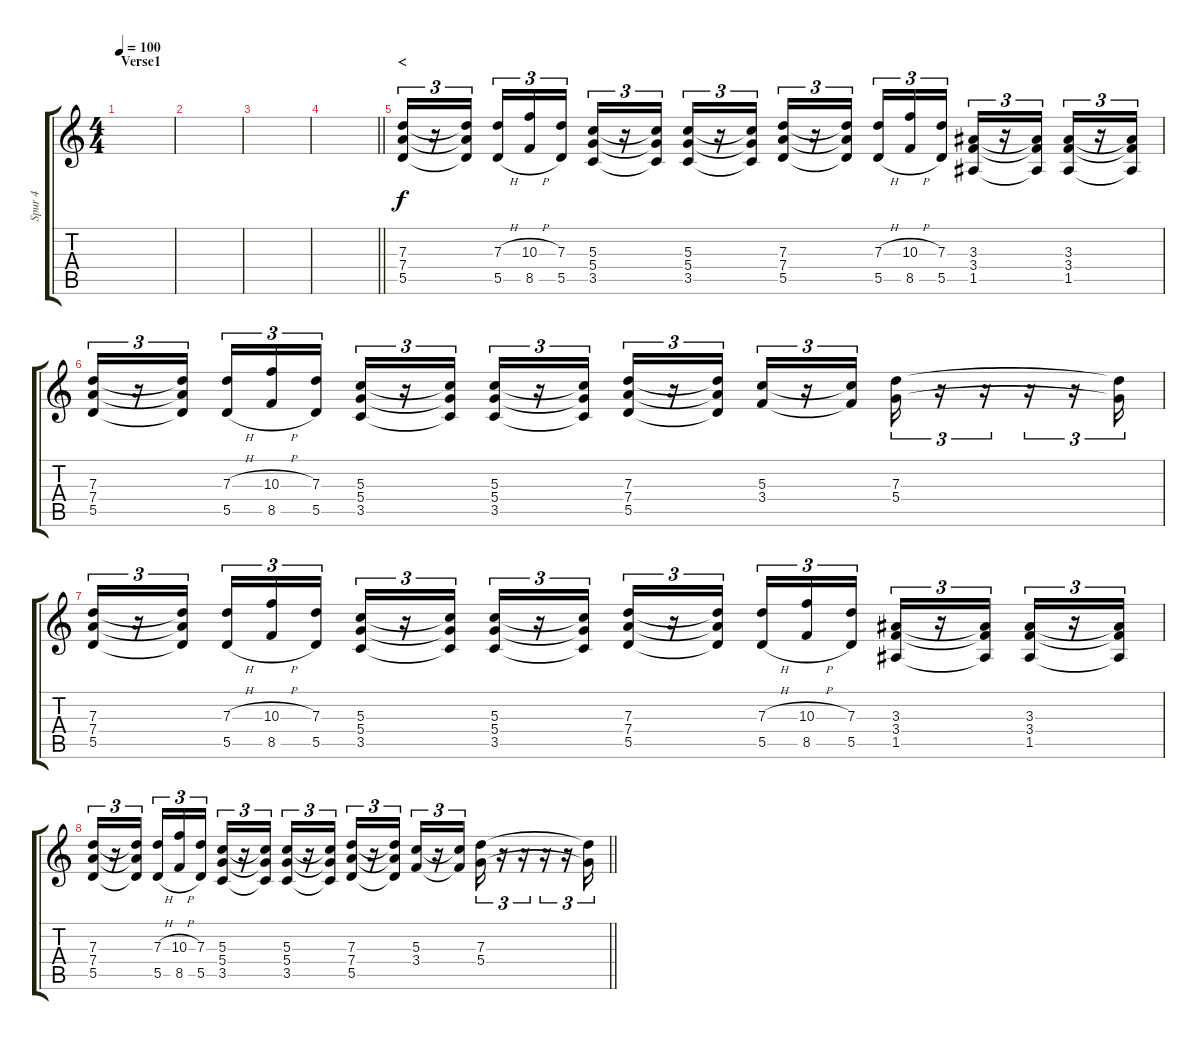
\track ("Spur 4" "Spur 4") {instrument distortionguitar}
\staff {score tabs}
\tuning (E4 B3 G3 D3 A2 E2) {hide}
\ts (4 4)
\section ("" "Verse1")
\tempo 100
\clef g2
\ks c
|
|
|
\barLineRight lightlight
|
\section ("" "<")
(7.3 7.4 5.5).16{tu (3 2)} r.16{tu (3 2)} (7.3{t} 7.4{t} 5.5{t}).16{tu (3 2) beam splitsecondary} (7.3{h} 5.5{h}).16{tu (3 2)} (10.3{h} 8.5{h}).16{tu (3 2)} (7.3 5.5).16{tu (3 2)} (5.3 5.4 3.5).16{tu (3 2)} r.16{tu (3 2)} (5.3{t} 5.4{t} 3.5{t}).16{tu (3 2)} (5.3 5.4 3.5).16{tu (3 2)} r.16{tu (3 2)} (5.3{t} 5.4{t} 3.5{t}).16{tu (3 2)} (7.3 7.4 5.5).16{tu (3 2)} r.16{tu (3 2)} (7.3{t} 7.4{t} 5.5{t}).16{tu (3 2) beam splitsecondary} (7.3{h} 5.5{h}).16{tu (3 2)} (10.3{h} 8.5{h}).16{tu (3 2)} (7.3 5.5).16{tu (3 2)} (3.3 3.4 1.5).16{tu (3 2)} r.16{tu (3 2)} (3.3{t} 3.4{t} 1.5{t}).16{tu (3 2)} (3.3 3.4 1.5).16{tu (3 2)} r.16{tu (3 2)} (3.3{t} 3.4{t} 1.5{t}).16{tu (3 2)} |
(7.3 7.4 5.5).16{tu (3 2)} r.16{tu (3 2)} (7.3{t} 7.4{t} 5.5{t}).16{tu (3 2) beam splitsecondary} (7.3{h} 5.5{h}).16{tu (3 2)} (10.3{h} 8.5{h}).16{tu (3 2)} (7.3 5.5).16{tu (3 2)} (5.3 5.4 3.5).16{tu (3 2)} r.16{tu (3 2)} (5.3{t} 5.4{t} 3.5{t}).16{tu (3 2)} (5.3 5.4 3.5).16{tu (3 2)} r.16{tu (3 2)} (5.3{t} 5.4{t} 3.5{t}).16{tu (3 2)} (7.3 7.4 5.5).16{tu (3 2)} r.16{tu (3 2)} (7.3{t} 7.4{t} 5.5{t}).16{tu (3 2)} (5.3 3.4).16{tu (3 2)} r.16{tu (3 2)} (5.3{t} 3.4{t}).16{tu (3 2)} (7.3 5.4).16{tu (3 2)} r.16{tu (3 2)} r.16{tu (3 2)} r.16{tu (3 2)} r.16{tu (3 2)} (7.3{t} 5.4{t}).16{tu (3 2)} |
(7.3 7.4 5.5).16{tu (3 2)} r.16{tu (3 2)} (7.3{t} 7.4{t} 5.5{t}).16{tu (3 2) beam splitsecondary} (7.3{h} 5.5{h}).16{tu (3 2)} (10.3{h} 8.5{h}).16{tu (3 2)} (7.3 5.5).16{tu (3 2)} (5.3 5.4 3.5).16{tu (3 2)} r.16{tu (3 2)} (5.3{t} 5.4{t} 3.5{t}).16{tu (3 2)} (5.3 5.4 3.5).16{tu (3 2)} r.16{tu (3 2)} (5.3{t} 5.4{t} 3.5{t}).16{tu (3 2)} (7.3 7.4 5.5).16{tu (3 2)} r.16{tu (3 2)} (7.3{t} 7.4{t} 5.5{t}).16{tu (3 2) beam splitsecondary} (7.3{h} 5.5{h}).16{tu (3 2)} (10.3{h} 8.5{h}).16{tu (3 2)} (7.3 5.5).16{tu (3 2)} (3.3 3.4 1.5).16{tu (3 2)} r.16{tu (3 2)} (3.3{t} 3.4{t} 1.5{t}).16{tu (3 2)} (3.3 3.4 1.5).16{tu (3 2)} r.16{tu (3 2)} (3.3{t} 3.4{t} 1.5{t}).16{tu (3 2)} |
\barLineRight lightlight
(7.3 7.4 5.5).16{tu (3 2)} r.16{tu (3 2)} (7.3{t} 7.4{t} 5.5{t}).16{tu (3 2) beam splitsecondary} (7.3{h} 5.5{h}).16{tu (3 2)} (10.3{h} 8.5{h}).16{tu (3 2)} (7.3 5.5).16{tu (3 2)} (5.3 5.4 3.5).16{tu (3 2)} r.16{tu (3 2)} (5.3{t} 5.4{t} 3.5{t}).16{tu (3 2)} (5.3 5.4 3.5).16{tu (3 2)} r.16{tu (3 2)} (5.3{t} 5.4{t} 3.5{t}).16{tu (3 2)} (7.3 7.4 5.5).16{tu (3 2)} r.16{tu (3 2)} (7.3{t} 7.4{t} 5.5{t}).16{tu (3 2)} (5.3 3.4).16{tu (3 2)} r.16{tu (3 2)} (5.3{t} 3.4{t}).16{tu (3 2)} (7.3 5.4).16{tu (3 2)} r.16{tu (3 2)} r.16{tu (3 2)} r.16{tu (3 2)} r.16{tu (3 2)} (7.3{t} 5.4{t}).16{tu (3 2)}
